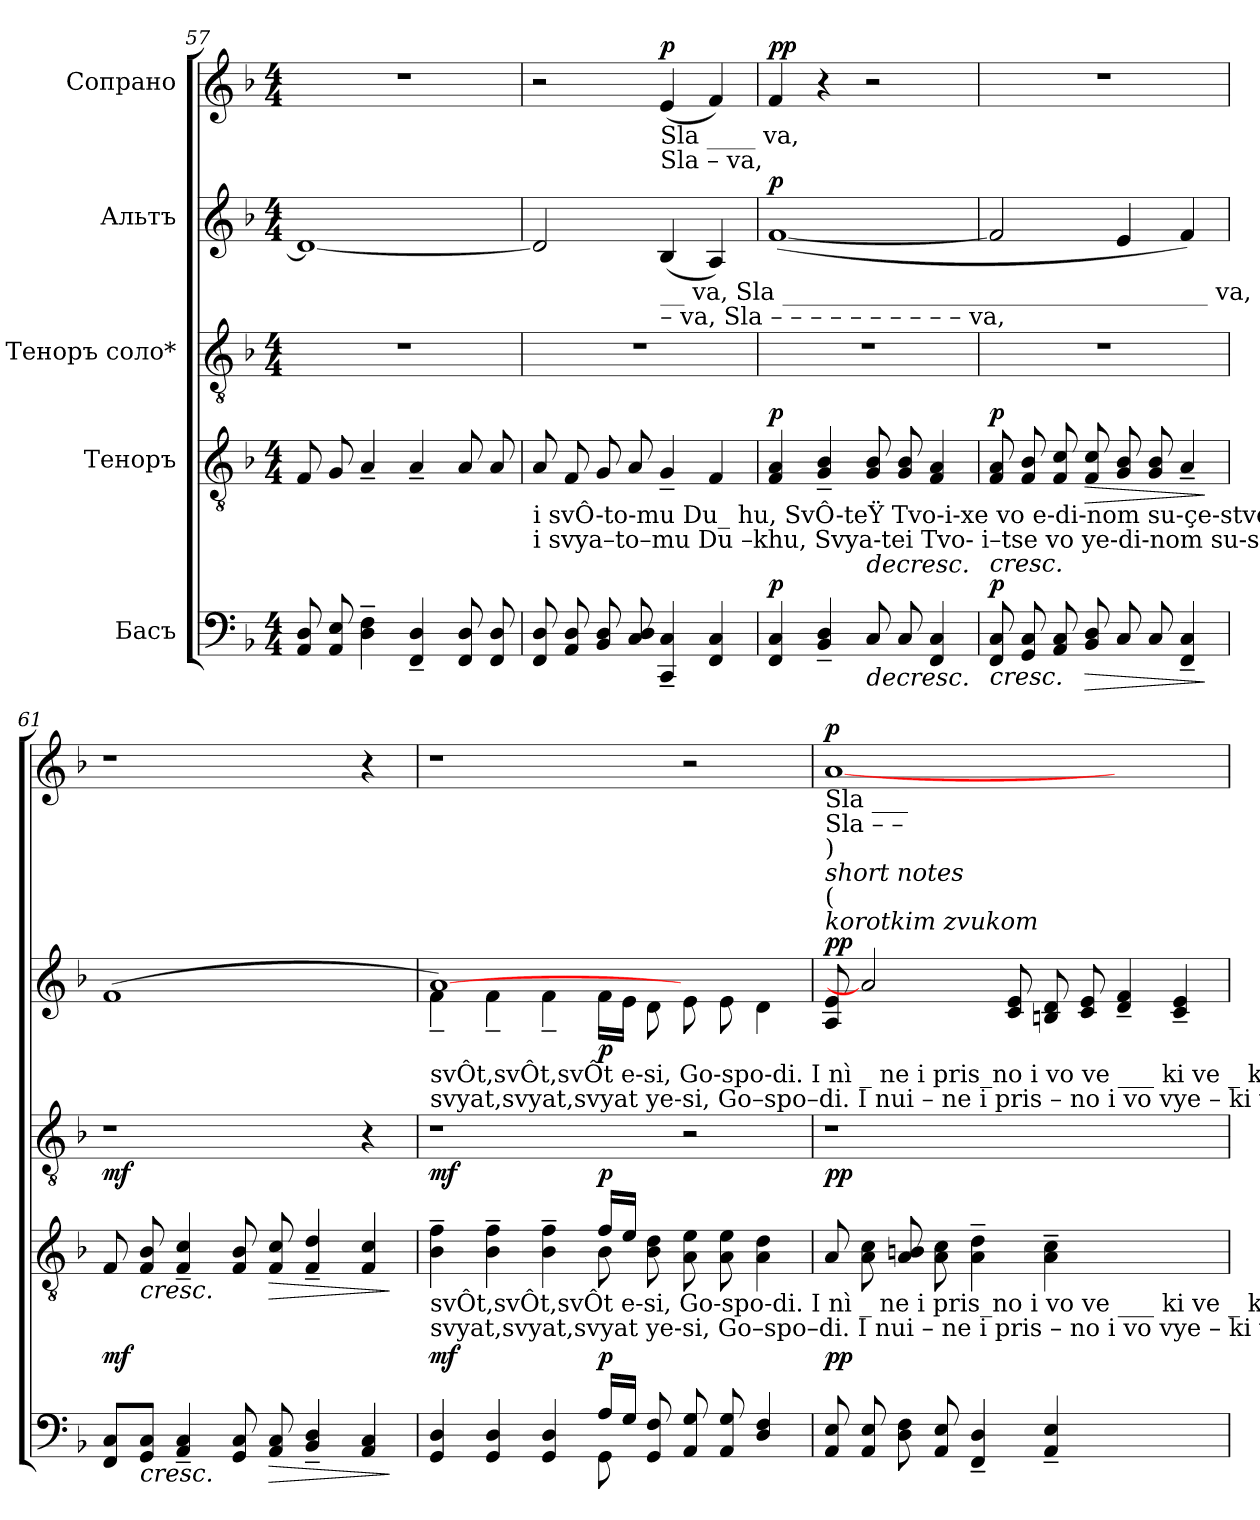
**kern	**dynam	**kern	**dynam	**kern	**kern	**dynam	**kern	**dynam
*part5	*part5	*part4	*part4	*part3	*part2	*part2	*part1	*part1
*staff5	*staff5	*staff4	*staff4	*staff3	*staff2	*staff2	*staff1	*staff1
*I"Басъ	*	*I"Теноръ	*	*I"Теноръ  соло*	*I"Альтъ	*	*I"Сопрано	*
*clefF4	*	*clefGv2	*	*clefGv2	*clefG2	*	*clefG2	*
*k[b-]	*	*k[b-]	*	*k[b-]	*k[b-]	*	*k[b-]	*
*M4/4	*	*M4/4	*	*M4/4	*M4/4	*	*M4/4	*
=57	=57	=57	=57	=57	=57	=57	=57	=57
8AA/ 8D/	.	8F/	.	1r	1d_	.	1r	.
8AA/ 8E/	.	8G/	.	.	.	.	.	.
4D\~ 4F\~	.	4A~/	.	.	.	.	.	.
4FF/~ 4D/~	.	4A~/	.	.	.	.	.	.
8FF/ 8D/	.	8A/	.	.	.	.	.	.
8FF/ 8D/	.	8A/	.	.	.	.	.	.
!!LO:PB:g=z
=58	=58	=58	=58	=58	=58	=58	=58	=58
!	!	!LO:TX:b:t=i svÔ-to-mu Du_ hu,    SvÔ-teŸ Tvo-i-xe  vo  e-di-nom su-çe-stve, s se-ra-fi-mì zo-vu - çe&colon;	!	!	!	!	!	!
!	!	!LO:TX:b:t=i svya–to–mu  Du –khu,    Svya-tei    Tvo- i–tse   vo ye-di-nom su-shche-stve,  s  se-ra- fi  -mui  zo-vu-shche&colon;	!	!	!	!	!	!
8FF/ 8D/	.	8A/	.	1r	2d/]	.	2r	.
8AA/ 8D/	.	8F/	.	.	.	.	.	.
8BB-/ 8D/	.	8G/	.	.	.	.	.	.
8C/ 8D/	.	8A/	.	.	.	.	.	.
!	!	!	!	!	!	!	!LO:TX:b:t=Sla ____  va,	!
!	!	!	!	!	!	!	!LO:TX:b:t=Sla        –        va,	!
!	!	!	!	!	!LO:TX:b:t=__ va,            Sla ___________________________________  va,	!	!	!
!	!	!	!	!	!LO:TX:b:t=–    va,                  Sla    –      –       –       –       –       –       –       –       –       –          va,	!	!	!
!	!	!	!	!	!	!	!	!LO:DY:a
4CC/~ 4C/~	.	4G~/	.	.	(4B-/	.	(4e/	p
4FF/ 4C/	.	4F/	.	.	4A/)	.	4f/)	.
=59	=59	=59	=59	=59	=59	=59	=59	=59
!	!LO:DY:a	!	!LO:DY:a	!	!	!LO:DY:a	!	!LO:DY:a
4FF/ 4C/	p	4F/ 4A/	p	1r	([1f	p	4f/	pp
4BB-/~ 4D/~	.	4G/~ 4B-/~	.	.	.	.	4r	.
!	!LO:HP:b	!	!LO:HP:b	!	!	!	!	!
8C/	>	8G/ 8B-/	>	.	.	.	2r	.
8C/	.	8G/ 8B-/	.	.	.	.	.	.
4FF/ 4C/	.	4F/ 4A/	.	.	.	.	.	.
=60	=60	=60	=60	=60	=60	=60	=60	=60
!	!LO:HP:b	!	!LO:HP:b	!	!	!	!	!
!	!LO:DY:n=1:a	!	!LO:DY:n=1:a	!	!	!	!	!
8FF/ 8C/	< p	8F/ 8A/	< p	1r	2f/]	.	1r	.
8GG/ 8C/	.	8F/ 8B-/	.	.	.	.	.	.
8AA/ 8C/	.	8F/ 8c/	.	.	.	.	.	.
!	!LO:HP:b	!	!LO:HP:b	!	!	!	!	!
8BB-/ 8D/	>	8F/ 8c/	>	.	.	.	.	.
8C/	.	8G/ 8B-/	.	.	4e/	.	.	.
8C/	.	8G/ 8B-/	.	.	.	.	.	.
4FF/~ 4C/~	.	4A~/	.	.	4f/)	.	.	.
.	] ]	.	] ]	.	.	.	.	.
=61	=61	=61	=61	=61	=61	=61	=61	=61
!	!LO:DY:a	!	!LO:DY:a	!	!	!	!	!
8FF/ 8C/L	mf	8F/	mf	1r	(>1f	.	1r	.
!	!LO:HP:b	!	!LO:HP:b	!	!	!	!	!
8GG/ 8C/J	<	8F/ 8B-/	<	.	.	.	.	.
4AA/~ 4C/~	.	4F/~ 4c/~	.	.	.	.	.	.
8GG/ 8C/	.	8F/ 8B-/	.	.	.	.	.	.
!	!LO:HP:b	!	!LO:HP:b	!	!	!	!	!
8AA/ 8C/	>	8F/ 8c/	>	.	.	.	.	.
4BB-/~ 4D/~	.	4F/~ 4d/~	.	.	.	.	.	.
4AA/ 4C/	.	4F/ 4c/	.	4r	4f/yy	.	4r	.
.	[ ]	.	[ ]	.	.	.	.	.
!!LO:LB:g=z
=62	=62	=62	=62	=62	=62	=62	=62	=62
*^	*	*^	*	*	*^	*	*	*
!	!	!	!	!	!	!	!LO:TX:b:t=svÔt,svÔt,svÔt e-si, Go-spo-di. I nì _ ne  i  pris_no   i      vo  ve ___ ki       ve _ kov. a _ minÝ.	!	!	!	!
!	!	!	!	!	!	!	!LO:TX:b:t=svyat,svyat,svyat ye-si,  Go–spo–di.   I   nui  –  ne   i   pris – no      i         vo    vye   –   ki           vye – kov,   a – min'.	!	!	!	!
!	!	!	!LO:TX:b:t=svÔt,svÔt,svÔt e-si, Go-spo-di. I nì _ ne  i  pris_no   i      vo  ve ___ ki       ve _ kov. a _ minÝ.	!	!	!	!	!	!	!	!
!	!	!	!LO:TX:b:t=svyat,svyat,svyat ye-si,  Go–spo–di.   I   nui  –  ne   i   pris – no      i         vo    vye   –   ki           vye – kov,   a – min'.	!	!	!	!	!	!	!	!
!	!	!LO:DY:a	!	!	!LO:DY:a	!	!	!	!LO:DY:a	!	!
!	!	!	!	!	!	!	!	!	!LO:DY:n=1:b	!	!
4GG/ 4D/	4ryy	mf	4B-\~ 4f\~	4ryy	mf	1r	[1a)	4f~\	mf mf	1r	.
4GG/ 4D/	4ryy	.	4B-\~ 4f\~	4ryy	.	.	.	4f~\	.	.	.
4GG/ 4D/	4ryy	.	4B-\~ 4f\~	4ryy	.	.	.	4f~\	.	.	.
!	!	!LO:DY:a	!	!	!LO:DY:a	!	!	!	!LO:DY:n=2:b	!	!
16A/LL	8GG\	p	16f/LL	8B-\	p	.	.	16f\LL	p	.	.
16G/JJ	.	.	16e/JJ	.	.	.	.	16e\JJ	.	.	.
8GG/ 8F/	8ryy	.	8B-\ 8d\	8ryy	.	.	.	8d\	.	.	.
8AA/ 8G/	4ryy	.	8A\ 8e\	2ryy	.	2r	2ryy	8e\	.	2r	.
8AA/ 8G/	.	.	8A\ 8e\	.	.	.	.	8e\	.	.	.
4D/ 4F/	4ryy	.	4A\ 4d\	.	.	.	.	4d\	.	.	.
*v	*v	*	*	*	*	*	*v	*v	*	*	*
*	*	*v	*v	*	*	*	*	*	*
.	[	.	[	.	.	.	.	.
=63	=63	=63	=63	=63	=63	=63	=63	=63
!	!	!	!	!	!	!	!LO:TX:b:t=Sla ___	!
!	!	!	!	!	!	!	!LO:TX:b:t=Sla    –      –	!
!	!	!	!	!	!LO:TX:a:i:t=korotkim zvukom	!	!	!
!	!	!	!	!	!LO:TX:a:t=(	!	!	!
!	!	!	!	!	!LO:TX:a:i:t=short notes	!	!	!
!	!	!	!	!	!LO:TX:a:t=)	!	!	!
!	!LO:DY:a	!	!LO:DY:a	!	!	!LO:DY:a	!	!LO:DY:a
8AA/ 8E/	pp	8A/	pp	1r	8A/ 8e/	pp	[1a	p
8AA/ 8E/	.	8A\ 8c\	.	.	2a]	.	.	.
8D\ 8F\	.	8A/ 8Bn/	.	.	.	.	.	.
8AA/ 8E/	.	8A\ 8c\	.	.	.	.	.	.
4FF/~ 4D/~	.	4A\~ 4d\~	.	.	.	.	.	.
.	.	.	.	.	8c/ 8e/	.	.	.
4AA/~ 4E/~	.	4A\~ 4c\~	.	.	8Bn/ 8d/	.	.	.
.	.	.	.	.	8c/ 8e/	.	.	.
2ryy	.	2ryy	.	2ryy	4d/~ 4f/~	.	2ryy	.
.	.	.	.	.	4c/~ 4e/~	.	.	.
=	=	=	=	=	=	=	=	=
*-	*-	*-	*-	*-	*-	*-	*-	*-
